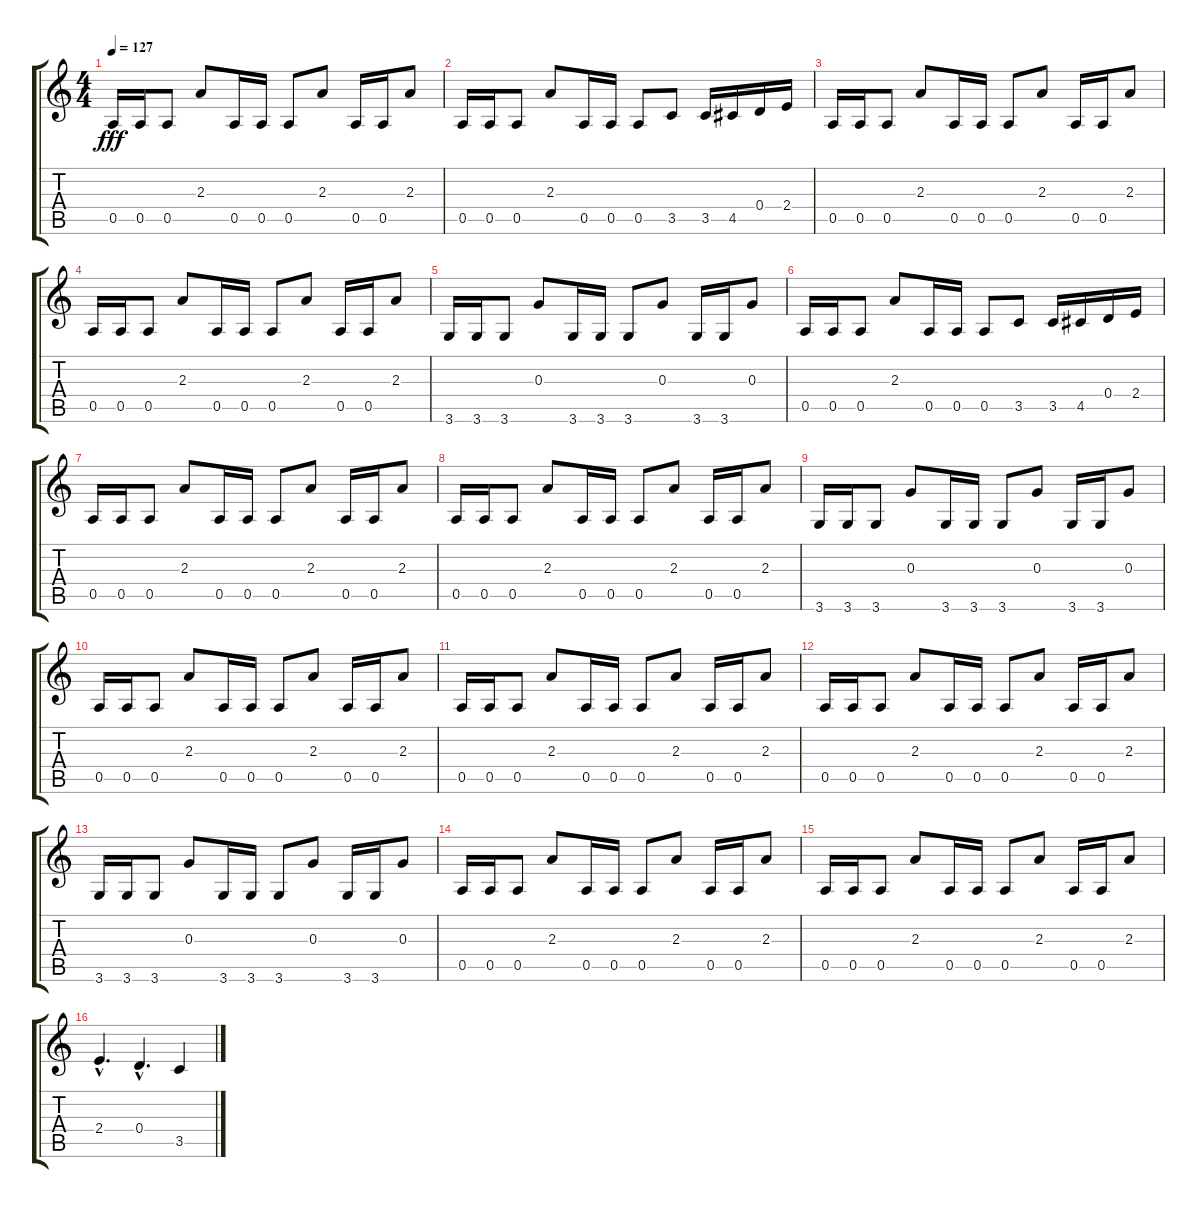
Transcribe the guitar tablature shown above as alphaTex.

\track "" {instrument overdrivenguitar}
\staff {score tabs}
\tuning (E4 B3 G3 D3 A2 E2) {hide}
\ts (4 4)
\tempo 127
\clef g2
\ks c
0.5.16{dy fff} 0.5.16 0.5.8 2.3.8 0.5.16 0.5.16 0.5.8 2.3.8 0.5.16 0.5.16 2.3.8 |
0.5.16 0.5.16 0.5.8 2.3.8 0.5.16 0.5.16 0.5.8 3.5.8 3.5.16 4.5.16 0.4.16 2.4.16 |
0.5.16 0.5.16 0.5.8 2.3.8 0.5.16 0.5.16 0.5.8 2.3.8 0.5.16 0.5.16 2.3.8 |
0.5.16 0.5.16 0.5.8 2.3.8 0.5.16 0.5.16 0.5.8 2.3.8 0.5.16 0.5.16 2.3.8 |
3.6.16 3.6.16 3.6.8 0.3.8 3.6.16 3.6.16 3.6.8 0.3.8 3.6.16 3.6.16 0.3.8 |
0.5.16 0.5.16 0.5.8 2.3.8 0.5.16 0.5.16 0.5.8 3.5.8 3.5.16 4.5.16 0.4.16 2.4.16 |
0.5.16 0.5.16 0.5.8 2.3.8 0.5.16 0.5.16 0.5.8 2.3.8 0.5.16 0.5.16 2.3.8 |
0.5.16 0.5.16 0.5.8 2.3.8 0.5.16 0.5.16 0.5.8 2.3.8 0.5.16 0.5.16 2.3.8 |
3.6.16 3.6.16 3.6.8 0.3.8 3.6.16 3.6.16 3.6.8 0.3.8 3.6.16 3.6.16 0.3.8 |
0.5.16 0.5.16 0.5.8 2.3.8 0.5.16 0.5.16 0.5.8 2.3.8 0.5.16 0.5.16 2.3.8 |
0.5.16 0.5.16 0.5.8 2.3.8 0.5.16 0.5.16 0.5.8 2.3.8 0.5.16 0.5.16 2.3.8 |
0.5.16 0.5.16 0.5.8 2.3.8 0.5.16 0.5.16 0.5.8 2.3.8 0.5.16 0.5.16 2.3.8 |
3.6.16 3.6.16 3.6.8 0.3.8 3.6.16 3.6.16 3.6.8 0.3.8 3.6.16 3.6.16 0.3.8 |
0.5.16 0.5.16 0.5.8 2.3.8 0.5.16 0.5.16 0.5.8 2.3.8 0.5.16 0.5.16 2.3.8 |
0.5.16 0.5.16 0.5.8 2.3.8 0.5.16 0.5.16 0.5.8 2.3.8 0.5.16 0.5.16 2.3.8 |
2.4{hac}.4{d instrument overdrivenguitar} 0.4{hac}.4{d} 3.5.4
